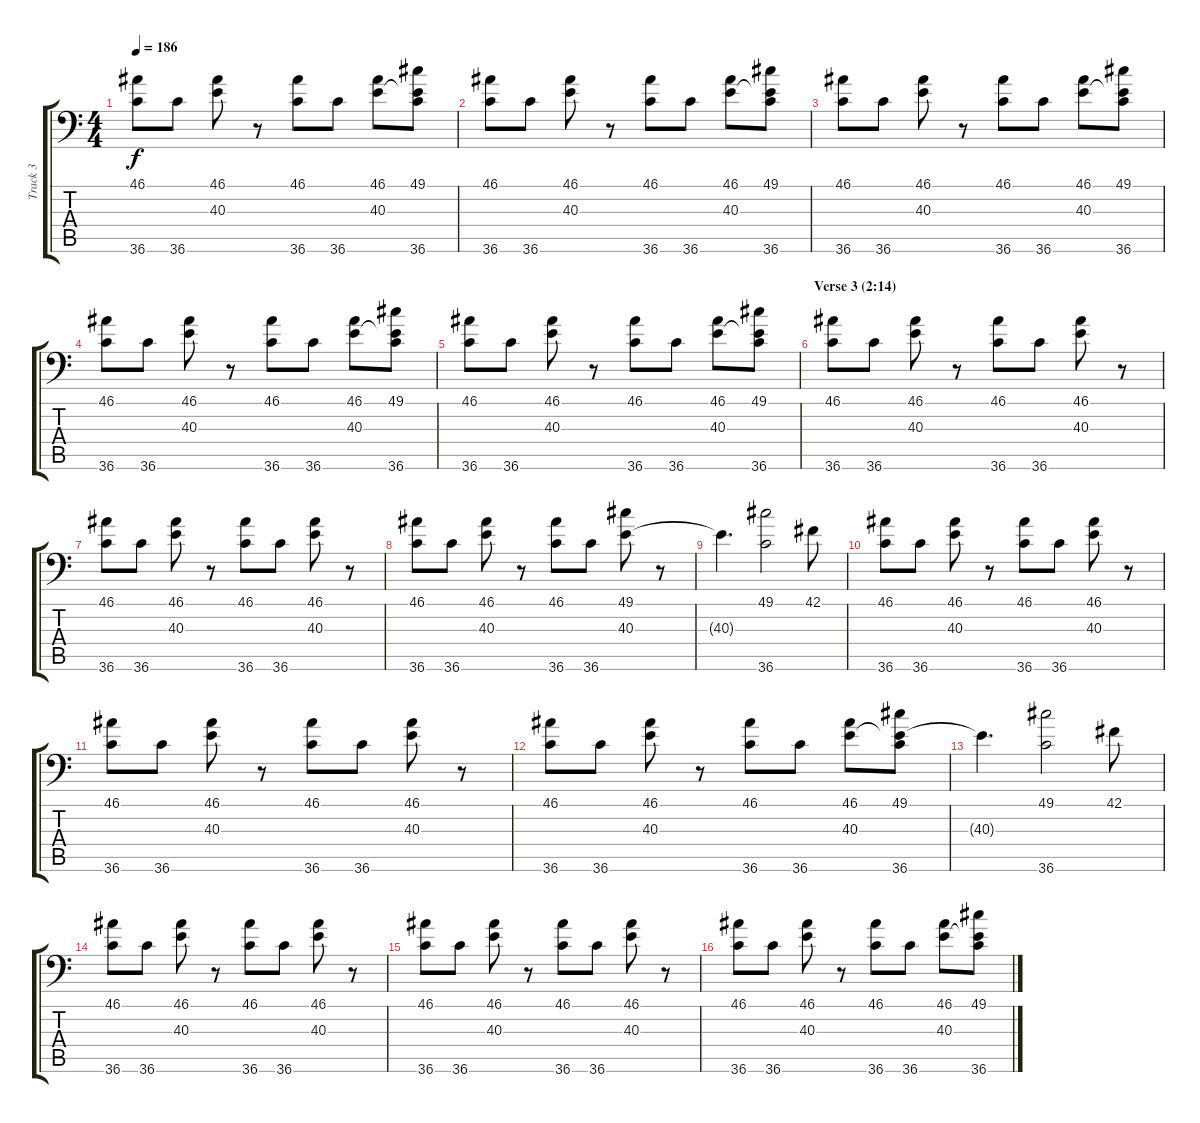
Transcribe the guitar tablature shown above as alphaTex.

\track ("Track 3" "Track 3") {instrument acousticgrandpiano}
\staff {score tabs}
\tuning (C-1 C-1 C-1 C-1 C-1 C-1) {hide}
\ts (4 4)
\tempo 186
\clef f4
\ks c
(46.1 36.6).8{dy f} 36.6.8 (46.1 40.3).8 r.8 (46.1 36.6).8 36.6.8 (46.1 40.3).8 (49.1 40.3{t} 36.6).8 |
(46.1 36.6).8 36.6.8 (46.1 40.3).8 r.8 (46.1 36.6).8 36.6.8 (46.1 40.3).8 (49.1 40.3{t} 36.6).8 |
(46.1 36.6).8 36.6.8 (46.1 40.3).8 r.8 (46.1 36.6).8 36.6.8 (46.1 40.3).8 (49.1 40.3{t} 36.6).8 |
(46.1 36.6).8 36.6.8 (46.1 40.3).8 r.8 (46.1 36.6).8 36.6.8 (46.1 40.3).8 (49.1 40.3{t} 36.6).8 |
(46.1 36.6).8 36.6.8 (46.1 40.3).8 r.8 (46.1 36.6).8 36.6.8 (46.1 40.3).8 (49.1 40.3{t} 36.6).8 |
\section ("" "Verse 3 (2:14)")
(46.1 36.6).8 36.6.8 (46.1 40.3).8 r.8 (46.1 36.6).8 36.6.8 (46.1 40.3).8 r.8 |
(46.1 36.6).8 36.6.8 (46.1 40.3).8 r.8 (46.1 36.6).8 36.6.8 (46.1 40.3).8 r.8 |
(46.1 36.6).8 36.6.8 (46.1 40.3).8 r.8 (46.1 36.6).8 36.6.8 (49.1 40.3).8 r.8 |
40.3{t}.4{d} (49.1 36.6).2 42.1.8 |
(46.1 36.6).8 36.6.8 (46.1 40.3).8 r.8 (46.1 36.6).8 36.6.8 (46.1 40.3).8 r.8 |
(46.1 36.6).8 36.6.8 (46.1 40.3).8 r.8 (46.1 36.6).8 36.6.8 (46.1 40.3).8 r.8 |
(46.1 36.6).8 36.6.8 (46.1 40.3).8 r.8 (46.1 36.6).8 36.6.8 (46.1 40.3).8 (49.1 40.3{t} 36.6).8 |
40.3{t}.4{d} (49.1 36.6).2 42.1.8 |
(46.1 36.6).8 36.6.8 (46.1 40.3).8 r.8 (46.1 36.6).8 36.6.8 (46.1 40.3).8 r.8 |
(46.1 36.6).8 36.6.8 (46.1 40.3).8 r.8 (46.1 36.6).8 36.6.8 (46.1 40.3).8 r.8 |
(46.1 36.6).8 36.6.8 (46.1 40.3).8 r.8 (46.1 36.6).8 36.6.8 (46.1 40.3).8 (49.1 40.3{t} 36.6).8
